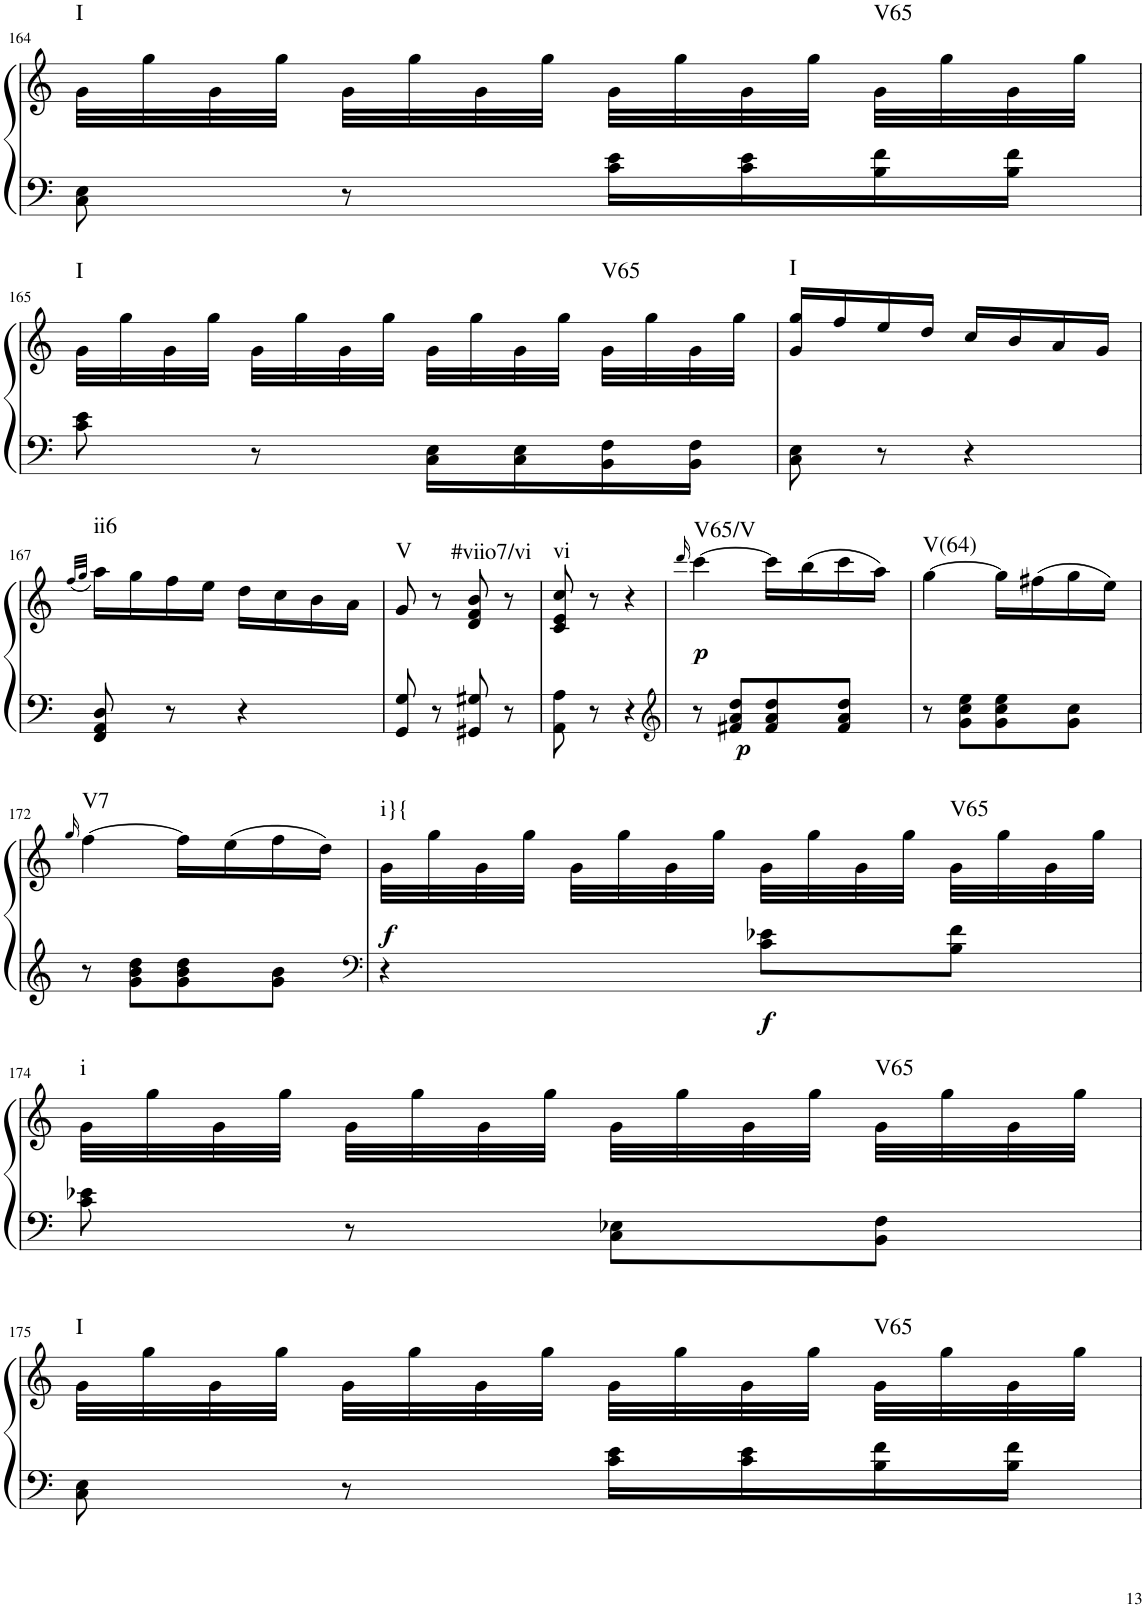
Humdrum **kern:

**kern	**kern	**dynam	**harte
*part1	*part1	*part1	*part1
*staff2	*staff1	*staff1/2	*
*I"Klavier linke Hand	*	*	*
!!LO:PB:g=z
*clefF4	*clefG2	*	*
*k[]	*k[]	*	*
*M2/4	*M2/4	*	*
=164	=164	=164	=164
!	!	!	!LO:H:kt=I
8C\ 8E\	32g\LLL	.	N
.	32gg\	.	.
.	32g\	.	.
.	32gg\JJJ	.	.
8r	32g\LLL	.	.
.	32gg\	.	.
.	32g\	.	.
.	32gg\JJJ	.	.
16c\ 16e\LL	32g\LLL	.	.
.	32gg\	.	.
16c\ 16e\	32g\	.	.
.	32gg\JJJ	.	.
!	!	!	!LO:H:kt=V65
16B\ 16f\	32g\LLL	.	N
.	32gg\	.	.
16B\ 16f\JJ	32g\	.	.
.	32gg\JJJ	.	.
!!LO:LB:g=z
=165	=165	=165	=165
!	!	!	!LO:H:kt=I
8c\ 8e\	32g\LLL	.	N
.	32gg\	.	.
.	32g\	.	.
.	32gg\JJJ	.	.
8r	32g\LLL	.	.
.	32gg\	.	.
.	32g\	.	.
.	32gg\JJJ	.	.
16C\ 16E\LL	32g\LLL	.	.
.	32gg\	.	.
16C\ 16E\	32g\	.	.
.	32gg\JJJ	.	.
!	!	!	!LO:H:kt=V65
16BB\ 16F\	32g\LLL	.	N
.	32gg\	.	.
16BB\ 16F\JJ	32g\	.	.
.	32gg\JJJ	.	.
=166	=166	=166	=166
!	!	!	!LO:H:kt=I
8C\ 8E\	16g/ 16gg/LL	.	N
.	16ff/	.	.
8r	16ee/	.	.
.	16dd/JJ	.	.
4r	16cc/LL	.	.
.	16b/	.	.
.	16a/	.	.
.	16g/JJ	.	.
!!LO:LB:g=z
=167	=167	=167	=167
.	(32qff/LLL	.	.
.	32qgg/JJJ	.	.
!	!	!	!LO:H:kt=ii6
8FF/ 8AA/ 8D/	16aa\LL)	.	N
.	16gg\	.	.
8r	16ff\	.	.
.	16ee\JJ	.	.
4r	16dd\LL	.	.
.	16cc\	.	.
.	16b\	.	.
.	16a\JJ	.	.
=168	=168	=168	=168
!	!	!	!LO:H:kt=V
8GG/ 8G/	8g/	.	N
8r	8r	.	.
!	!	!	!LO:H:kt=#viio7/vi
8GG#X/ 8G#X/	8d/ 8f/ 8b/	.	N
8r	8r	.	.
=169	=169	=169	=169
!	!	!	!LO:H:kt=vi
8AA\ 8A\	8c/ 8e/ 8cc/	.	N
8r	8r	.	.
4r	4r	.	.
=170	=170	=170	=170
*clefG2	*	*	*
.	16qddd/	.	.
!	!	!LO:DY:b	!LO:H:kt=V65/V
8r	[4ccc\	p	N
!	!	!LO:DY:b=2	!
8f#X/ 8a/ 8dd/L	.	p	.
8f#/ 8a/ 8dd/	16ccc\LL]	.	.
.	(16bb\	.	.
8f#/ 8a/ 8dd/J	16ccc\	.	.
.	16aa\JJ)	.	.
=171	=171	=171	=171
!	!	!	!LO:H:kt=V(64)
8r	[4gg\	.	N
8g\ 8cc\ 8ee\L	.	.	.
8g\ 8cc\ 8ee\	16gg\LL]	.	.
.	(16ff#X\	.	.
8g\ 8cc\J	16gg\	.	.
.	16ee\JJ)	.	.
!!LO:LB:g=z
=172	=172	=172	=172
.	16qgg/	.	.
!	!	!	!LO:H:kt=V7
8r	[4ff\	.	N
8g\ 8b\ 8dd\L	.	.	.
8g\ 8b\ 8dd\	16ff\LL]	.	.
.	(16ee\	.	.
8g\ 8b\J	16ff\	.	.
.	16dd\JJ)	.	.
=173	=173	=173	=173
*clefF4	*	*	*
!	!	!LO:DY:a=2	!LO:H:kt=i}{
4r	32g\LLL	f	N
.	32gg\	.	.
.	32g\	.	.
.	32gg\JJJ	.	.
.	32g\LLL	.	.
.	32gg\	.	.
.	32g\	.	.
.	32gg\JJJ	.	.
!	!	!LO:DY:b=2	!
8c\ 8e-X\L	32g\LLL	f	.
.	32gg\	.	.
.	32g\	.	.
.	32gg\JJJ	.	.
!	!	!	!LO:H:kt=V65
8B\ 8f\J	32g\LLL	.	N
.	32gg\	.	.
.	32g\	.	.
.	32gg\JJJ	.	.
!!LO:LB:g=z
=174	=174	=174	=174
!	!	!	!LO:H:kt=i
8c\ 8e-X\	32g\LLL	.	N
.	32gg\	.	.
.	32g\	.	.
.	32gg\JJJ	.	.
8r	32g\LLL	.	.
.	32gg\	.	.
.	32g\	.	.
.	32gg\JJJ	.	.
8C\ 8E-X\L	32g\LLL	.	.
.	32gg\	.	.
.	32g\	.	.
.	32gg\JJJ	.	.
!	!	!	!LO:H:kt=V65
8BB\ 8F\J	32g\LLL	.	N
.	32gg\	.	.
.	32g\	.	.
.	32gg\JJJ	.	.
!!LO:LB:g=z
=175	=175	=175	=175
!	!	!	!LO:H:kt=I
8C\ 8E\	32g\LLL	.	N
.	32gg\	.	.
.	32g\	.	.
.	32gg\JJJ	.	.
8r	32g\LLL	.	.
.	32gg\	.	.
.	32g\	.	.
.	32gg\JJJ	.	.
16c\ 16e\LL	32g\LLL	.	.
.	32gg\	.	.
16c\ 16e\	32g\	.	.
.	32gg\JJJ	.	.
!	!	!	!LO:H:kt=V65
16B\ 16f\	32g\LLL	.	N
.	32gg\	.	.
16B\ 16f\JJ	32g\	.	.
.	32gg\JJJ	.	.
=	=	=	=
*-	*-	*-	*-
